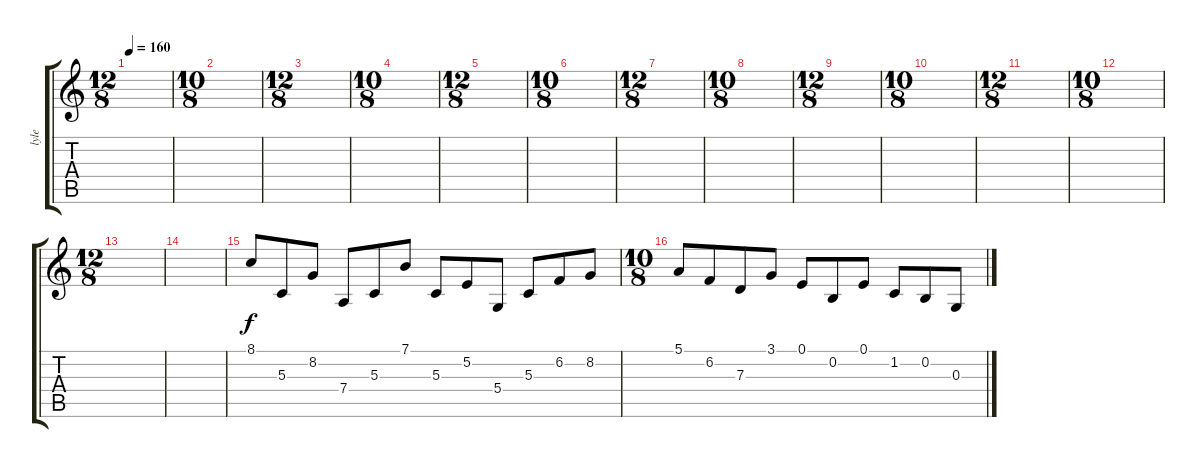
\track ("lyle" "lyle") {instrument acousticgrandpiano}
\staff {score tabs}
\tuning (E4 B3 G3 D3 A2 E2) {hide}
\ts (12 8)
\tempo 160
\clef g2
\ks c
|
\ts (10 8)
|
\ts (12 8)
|
\ts (10 8)
|
\ts (12 8)
|
\ts (10 8)
|
\ts (12 8)
|
\ts (10 8)
|
\ts (12 8)
|
\ts (10 8)
|
\ts (12 8)
|
\ts (10 8)
|
\ts (12 8)
|
|
8.1.8 5.3.8 8.2.8 7.4.8 5.3.8 7.1.8 5.3.8 5.2.8 5.4.8 5.3.8 6.2.8 8.2.8 |
\ts (10 8)
5.1.8 6.2.8 7.3.8 3.1.8 0.1.8 0.2.8 0.1.8 1.2.8 0.2.8 0.3.8
